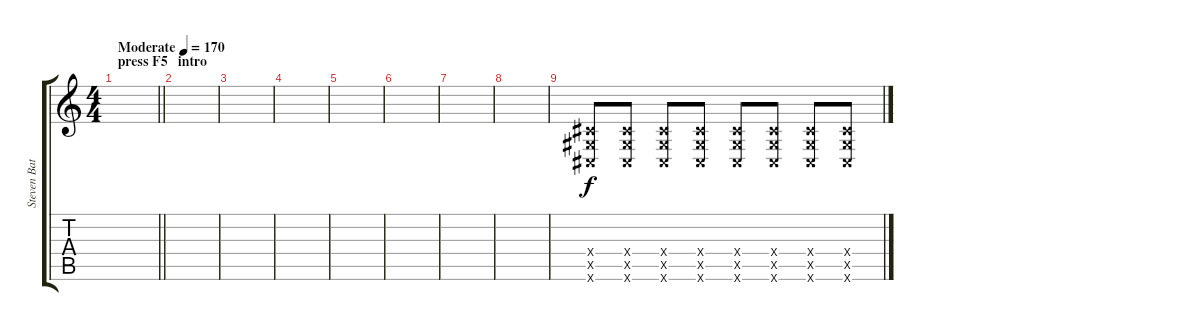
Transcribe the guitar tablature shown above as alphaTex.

\track ("Steven Battelle (Lead)" "Steven Bat") {instrument distortionguitar}
\staff {score tabs}
\tuning (Eb4 Bb3 Gb3 Db3 Ab2 Db2) {hide}
\ts (4 4)
\section ("" "press F5")
\tempo (170 "Moderate")
\clef g2
\barLineRight lightlight
\ks c
|
\section ("" "intro")
|
|
|
|
|
|
|
(0.4{x} 0.5{x} 0.6{x}).8 (0.4{x} 0.5{x} 0.6{x}).8 (0.4{x} 0.5{x} 0.6{x}).8 (0.4{x} 0.5{x} 0.6{x}).8 (0.4{x} 0.5{x} 0.6{x}).8 (0.4{x} 0.5{x} 0.6{x}).8 (0.4{x} 0.5{x} 0.6{x}).8 (0.4{x} 0.5{x} 0.6{x}).8
